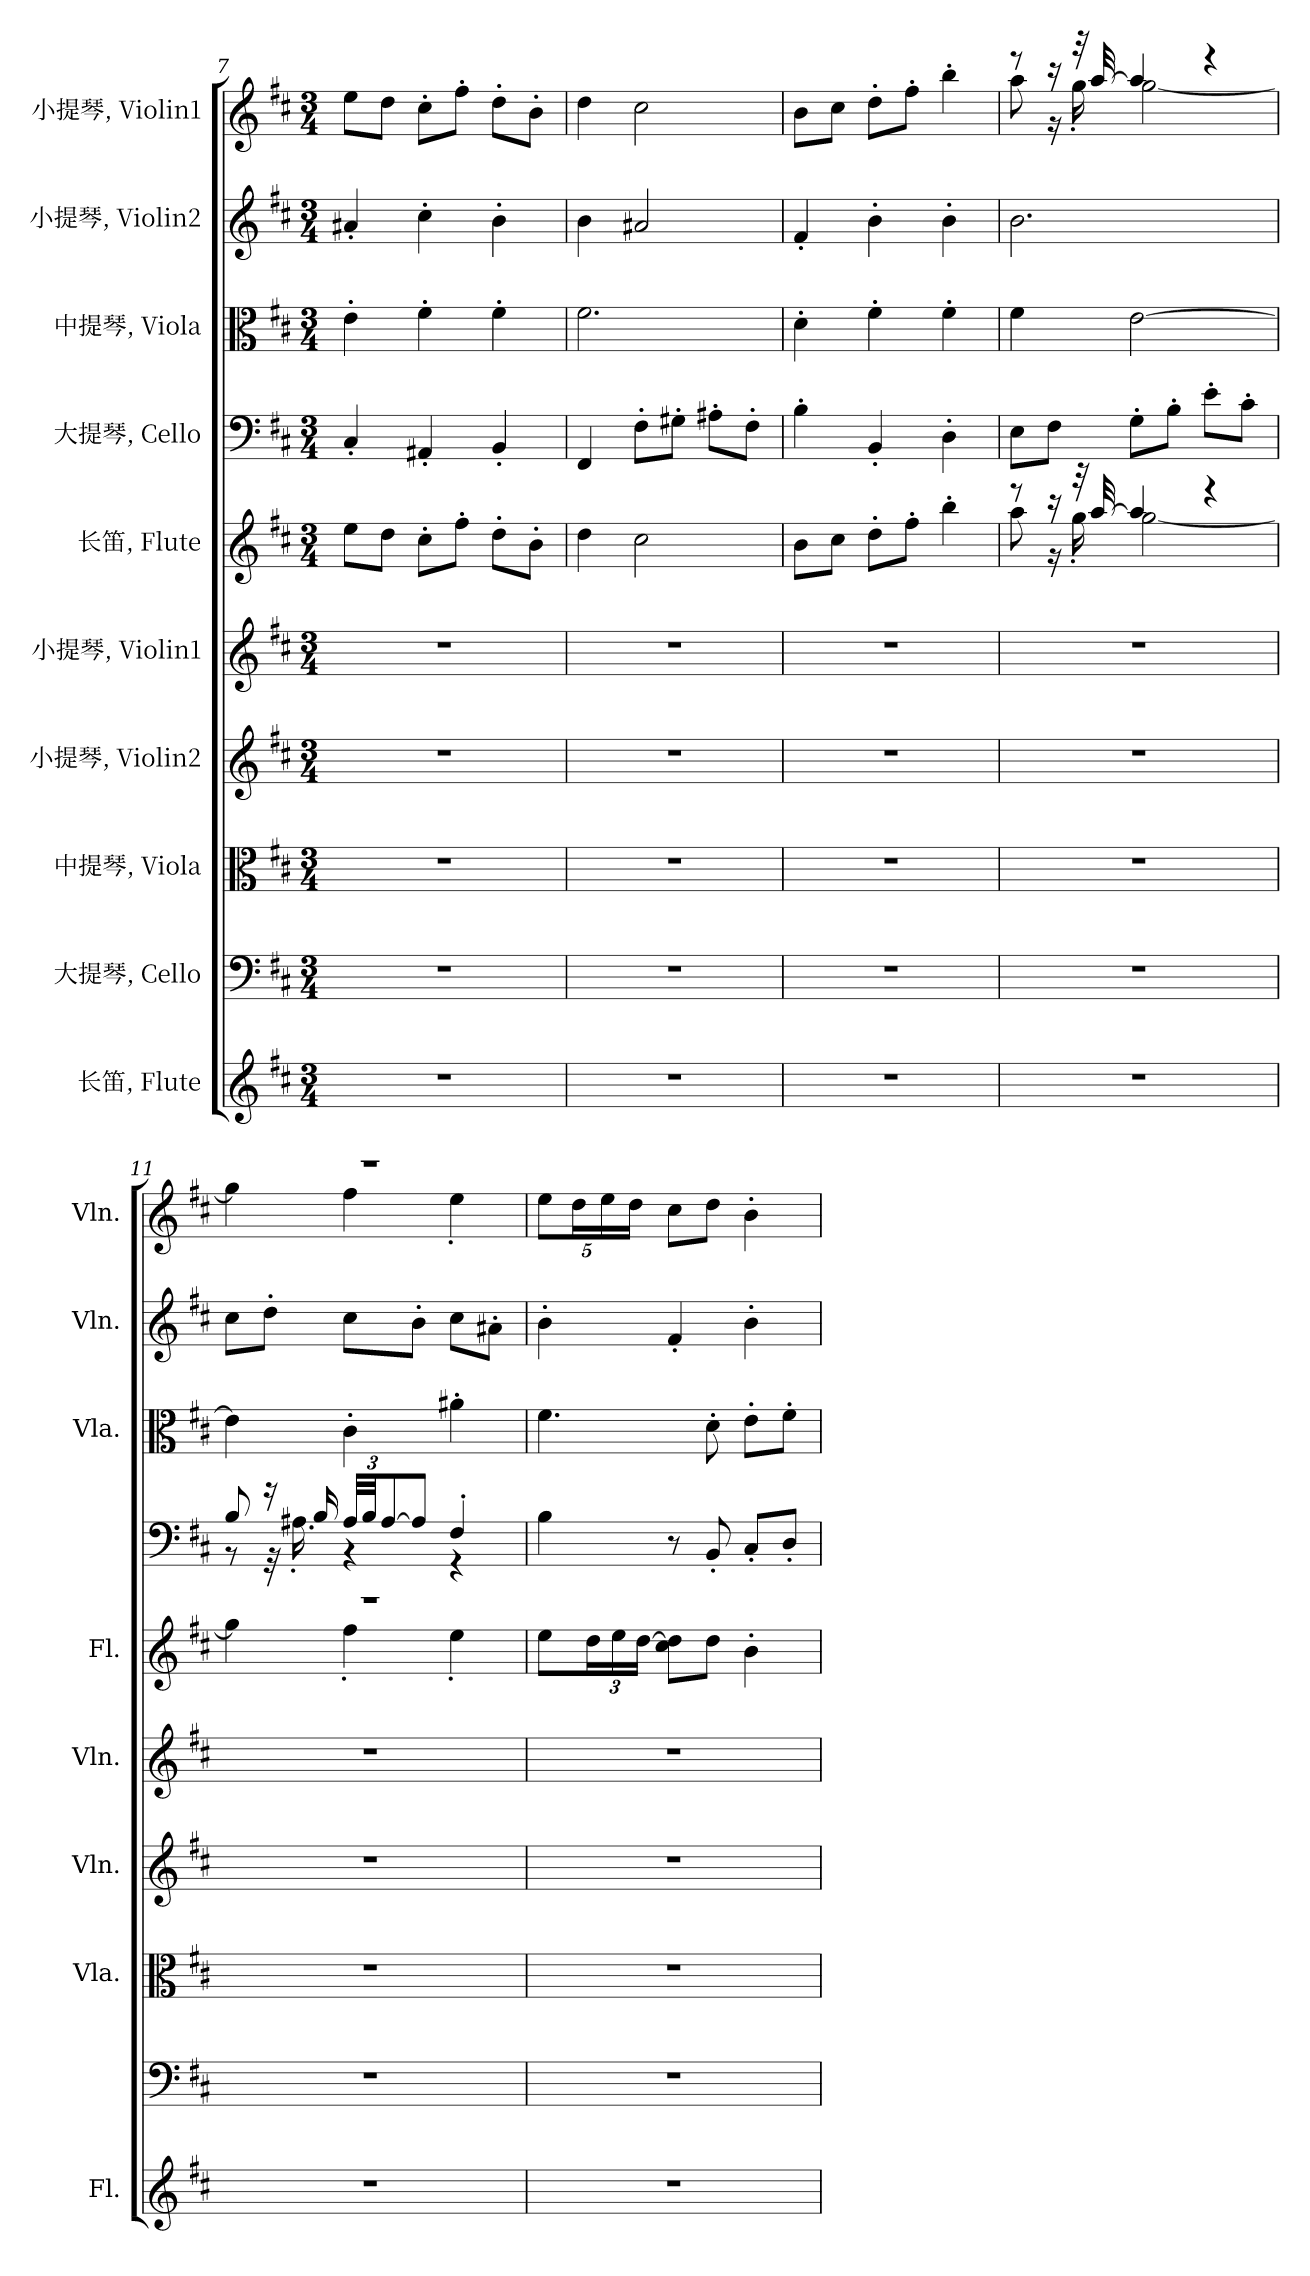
**kern	**kern	**kern	**kern	**kern	**kern	**kern	**kern	**kern	**kern
*part10	*part9	*part8	*part7	*part6	*part5	*part4	*part3	*part2	*part1
*staff10	*staff9	*staff8	*staff7	*staff6	*staff5	*staff4	*staff3	*staff2	*staff1
*I"长笛, Flute	*I"大提琴, Cello	*I"中提琴, Viola	*I"小提琴, Violin2	*I"小提琴, Violin1	*I"长笛, Flute	*I"大提琴, Cello	*I"中提琴, Viola	*I"小提琴, Violin2	*I"小提琴, Violin1
*I'Fl.	*	*I'Vla.	*I'Vln.	*I'Vln.	*I'Fl.	*	*I'Vla.	*I'Vln.	*I'Vln.
*clefG2	*clefF4	*clefC3	*clefG2	*clefG2	*clefG2	*clefF4	*clefC3	*clefG2	*clefG2
*k[f#c#]	*k[f#c#]	*k[f#c#]	*k[f#c#]	*k[f#c#]	*k[f#c#]	*k[f#c#]	*k[f#c#]	*k[f#c#]	*k[f#c#]
*M3/4	*M3/4	*M3/4	*M3/4	*M3/4	*M3/4	*M3/4	*M3/4	*M3/4	*M3/4
=7	=7	=7	=7	=7	=7	=7	=7	=7	=7
2.r	2.r	2.r	2.r	2.r	8ee\L	4C#'/	4e'\	4a#X'/	8ee\L
.	.	.	.	.	8dd\J	.	.	.	8dd\J
.	.	.	.	.	8cc#'\L	4AA#X'/	4f#'\	4cc#'\	8cc#'\L
.	.	.	.	.	8ff#'\J	.	.	.	8ff#'\J
.	.	.	.	.	8dd'\L	4BB'/	4f#'\	4b'\	8dd'\L
.	.	.	.	.	8b'\J	.	.	.	8b'\J
=8	=8	=8	=8	=8	=8	=8	=8	=8	=8
2.r	2.r	2.r	2.r	2.r	4dd\	4FF#/	2.f#\	4b\	4dd\
.	.	.	.	.	2cc#\	8F#'\L	.	2a#X/	2cc#\
.	.	.	.	.	.	8G#X'\J	.	.	.
.	.	.	.	.	.	8A#X'\L	.	.	.
.	.	.	.	.	.	8F#'\J	.	.	.
=9	=9	=9	=9	=9	=9	=9	=9	=9	=9
2.r	2.r	2.r	2.r	2.r	8b\L	4B'\	4d'\	4f#'/	8b\L
.	.	.	.	.	8cc#\J	.	.	.	8cc#\J
.	.	.	.	.	8dd'\L	4BB'/	4f#'\	4b'\	8dd'\L
.	.	.	.	.	8ff#'\J	.	.	.	8ff#'\J
.	.	.	.	.	4bb'\	4D'\	4f#'\	4b'\	4bb'\
!!LO:PB:g=z
=10	=10	=10	=10	=10	=10	=10	=10	=10	=10
*	*	*	*	*	*^	*	*	*	*^
2.r	2.r	2.r	2.r	2.r	8r	8aa\	8E\L	4f#\	2.b\	8r	8aa\
.	.	.	.	.	16r	16r	8F#\J	.	.	16r	16r
.	.	.	.	.	32r	16gg'\	.	.	.	32r	16gg'\
.	.	.	.	.	[32aa/	.	.	.	.	[32aa/	.
.	.	.	.	.	4aa/]	[2gg\	8G'\L	[2e\	.	4aa/]	[2gg\
.	.	.	.	.	.	.	8B'\J	.	.	.	.
.	.	.	.	.	4r	.	8e'\L	.	.	4r	.
.	.	.	.	.	.	.	8c#'\J	.	.	.	.
=11	=11	=11	=11	=11	=11	=11	=11	=11	=11	=11	=11
*	*	*	*	*	*	*	*^	*	*	*	*
2.r	2.r	2.r	2.r	2.r	2.r	4gg\]	8B/	8r	4e\]	8cc#\L	2.r	4gg\]
.	.	.	.	.	.	.	16r	32r	.	8dd'\J	.	.
.	.	.	.	.	.	.	.	16.A#X'\	.	.	.	.
.	.	.	.	.	.	.	16B/	.	.	.	.	.
*	*	*	*	*	*	*	*Xbrackettup	*	*	*	*	*
.	.	.	.	.	.	4ff#'\	48A#/LLL	4r	4c#'\	8cc#\L	.	4ff#\
.	.	.	.	.	.	.	48B/JJ	.	.	.	.	.
.	.	.	.	.	.	.	[12A#/	.	.	.	.	.
.	.	.	.	.	.	.	8A#/J]	.	.	8b'\J	.	.
.	.	.	.	.	.	4ee'\	4F#'/	4r	4a#X'\	8cc#\L	.	4ee'\
.	.	.	.	.	.	.	.	.	.	8a#X'\J	.	.
*	*	*	*	*	*v	*v	*	*	*	*	*v	*v
*	*	*	*	*	*	*v	*v	*	*	*
=12	=12	=12	=12	=12	=12	=12	=12	=12	=12
*	*	*	*	*	*	*	*	*	*Xbrackettup
2.r	2.r	2.r	2.r	2.r	8ee\L	4B\	4.f#\	4b'\	10ee\L
.	.	.	.	.	.	.	.	.	20dd\L
*	*	*	*	*	*Xbrackettup	*	*	*	*
.	.	.	.	.	24dd\L	.	.	.	.
.	.	.	.	.	.	.	.	.	20ee\
.	.	.	.	.	24ee\	.	.	.	.
.	.	.	.	.	.	.	.	.	20dd\JJ
.	.	.	.	.	[24dd\JJ	.	.	.	.
.	.	.	.	.	8cc#\ 8dd\]L	8r	.	4f#'/	8cc#\L
.	.	.	.	.	8dd\J	8BB'/	8d'\	.	8dd\J
.	.	.	.	.	4b'\	8C#'/L	8e'\L	4b'\	4b'\
.	.	.	.	.	.	8D'/J	8f#'\J	.	.
=	=	=	=	=	=	=	=	=	=
*-	*-	*-	*-	*-	*-	*-	*-	*-	*-
